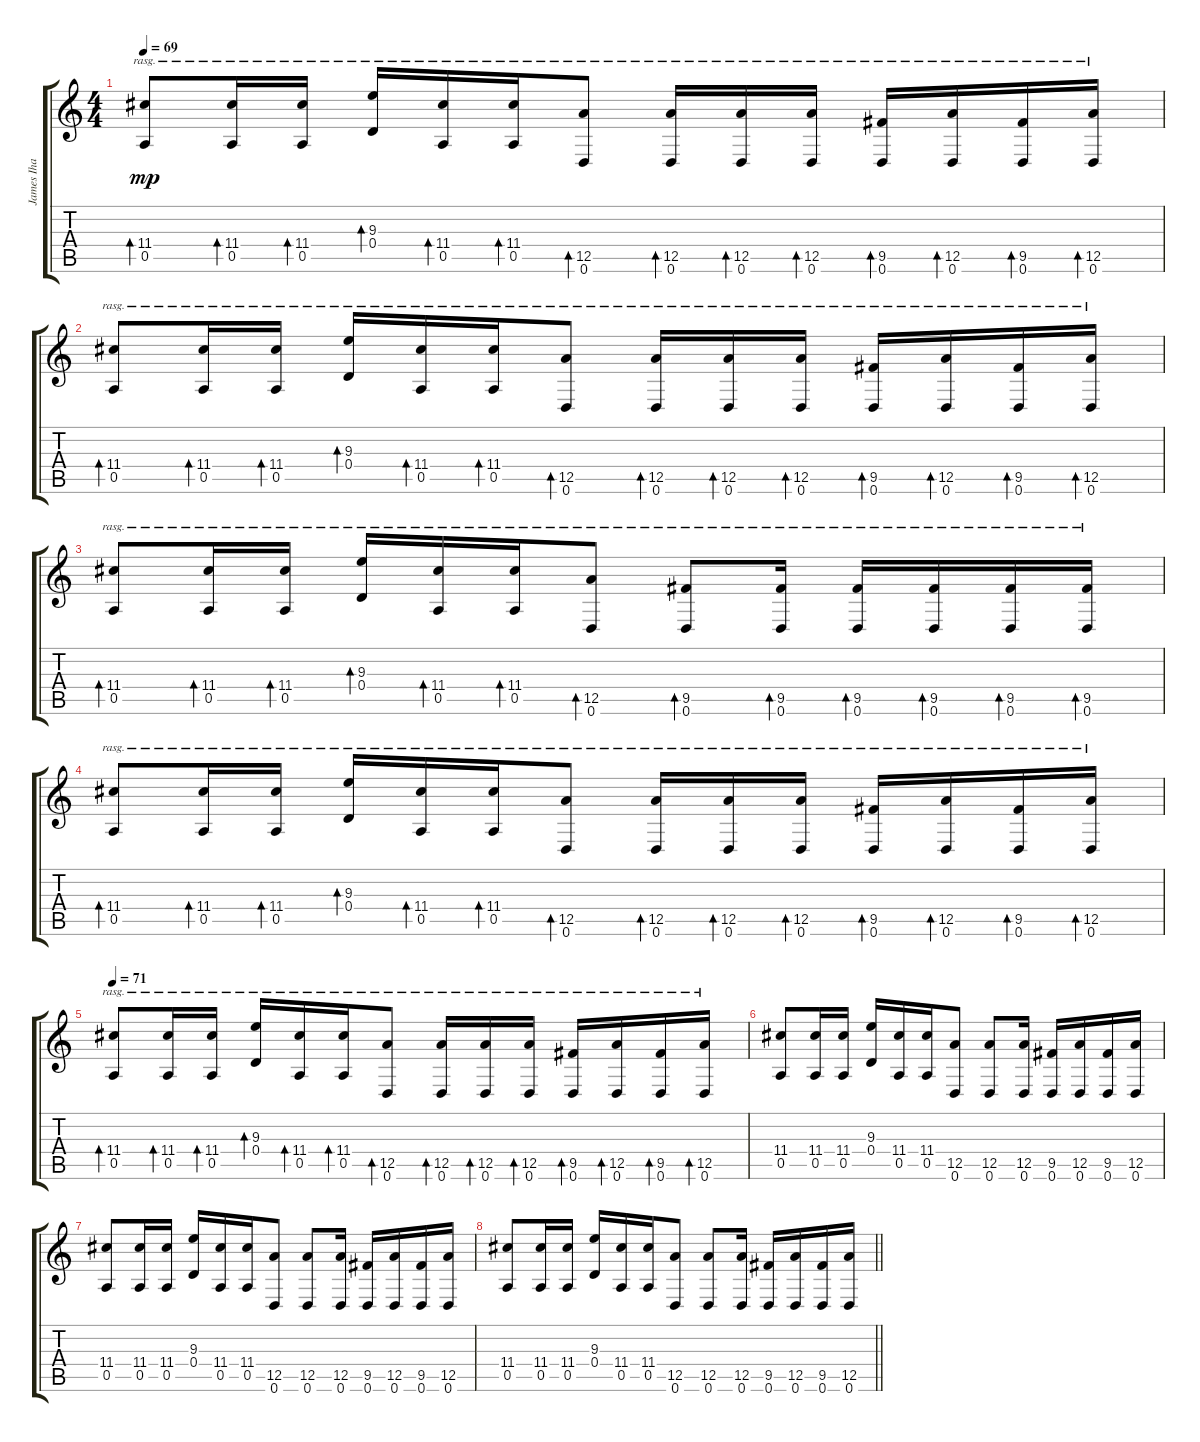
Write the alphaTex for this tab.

\track ("James Iha" "James Iha") {instrument distortionguitar}
\staff {score tabs}
\tuning (E4 B3 G3 D3 A2 D2) {hide}
\ts (4 4)
\tempo 69
\clef g2
\ks c
(11.4 0.5).8{bd 60 rasg ii dy mp instrument distortionguitar} (11.4 0.5).16{bd 60 rasg ii} (11.4 0.5).16{bd 60 rasg ii} (9.3 0.4).16{bd 60 rasg ii} (11.4 0.5).16{bd 60 rasg ii} (11.4 0.5).16{bd 60 rasg ii} (12.5 0.6).8{bd 60 rasg ii} (12.5 0.6).16{bd 60 rasg ii} (12.5 0.6).16{bd 60 rasg ii} (12.5 0.6).16{bd 60 rasg ii} (9.5 0.6).16{bd 60 rasg ii} (12.5 0.6).16{bd 60 rasg ii} (9.5 0.6).16{bd 60 rasg ii} (12.5 0.6).16{bd 60 rasg ii} |
(11.4 0.5).8{bd 60 rasg ii} (11.4 0.5).16{bd 60 rasg ii} (11.4 0.5).16{bd 60 rasg ii} (9.3 0.4).16{bd 60 rasg ii} (11.4 0.5).16{bd 60 rasg ii} (11.4 0.5).16{bd 60 rasg ii} (12.5 0.6).8{bd 60 rasg ii} (12.5 0.6).16{bd 60 rasg ii} (12.5 0.6).16{bd 60 rasg ii} (12.5 0.6).16{bd 60 rasg ii} (9.5 0.6).16{bd 60 rasg ii} (12.5 0.6).16{bd 60 rasg ii} (9.5 0.6).16{bd 60 rasg ii} (12.5 0.6).16{bd 60 rasg ii} |
(11.4 0.5).8{bd 60 rasg ii} (11.4 0.5).16{bd 60 rasg ii} (11.4 0.5).16{bd 60 rasg ii} (9.3 0.4).16{bd 60 rasg ii} (11.4 0.5).16{bd 60 rasg ii} (11.4 0.5).16{bd 60 rasg ii} (12.5 0.6).8{bd 60 rasg ii} (9.5 0.6).8{bd 60 rasg ii} (9.5 0.6).16{bd 60 rasg ii} (9.5 0.6).16{bd 60 rasg ii} (9.5 0.6).16{bd 60 rasg ii} (9.5 0.6).16{bd 60 rasg ii} (9.5 0.6).16{bd 60 rasg ii} |
(11.4 0.5).8{bd 60 rasg ii} (11.4 0.5).16{bd 60 rasg ii} (11.4 0.5).16{bd 60 rasg ii} (9.3 0.4).16{bd 60 rasg ii} (11.4 0.5).16{bd 60 rasg ii} (11.4 0.5).16{bd 60 rasg ii} (12.5 0.6).8{bd 60 rasg ii} (12.5 0.6).16{bd 60 rasg ii} (12.5 0.6).16{bd 60 rasg ii} (12.5 0.6).16{bd 60 rasg ii} (9.5 0.6).16{bd 60 rasg ii} (12.5 0.6).16{bd 60 rasg ii} (9.5 0.6).16{bd 60 rasg ii} (12.5 0.6).16{bd 60 rasg ii} |
\tempo 71
(11.4 0.5).8{bd 60 rasg ii} (11.4 0.5).16{bd 60 rasg ii} (11.4 0.5).16{bd 60 rasg ii} (9.3 0.4).16{bd 60 rasg ii} (11.4 0.5).16{bd 60 rasg ii} (11.4 0.5).16{bd 60 rasg ii} (12.5 0.6).8{bd 60 rasg ii} (12.5 0.6).16{bd 60 rasg ii} (12.5 0.6).16{bd 60 rasg ii} (12.5 0.6).16{bd 60 rasg ii} (9.5 0.6).16{bd 60 rasg ii} (12.5 0.6).16{bd 60 rasg ii} (9.5 0.6).16{bd 60 rasg ii} (12.5 0.6).16{bd 60 rasg ii} |
(11.4 0.5).8 (11.4 0.5).16 (11.4 0.5).16 (9.3 0.4).16 (11.4 0.5).16 (11.4 0.5).16 (12.5 0.6).8 (12.5 0.6).8 (12.5 0.6).16 (9.5 0.6).16 (12.5 0.6).16 (9.5 0.6).16 (12.5 0.6).16 |
(11.4 0.5).8 (11.4 0.5).16 (11.4 0.5).16 (9.3 0.4).16 (11.4 0.5).16 (11.4 0.5).16 (12.5 0.6).8 (12.5 0.6).8 (12.5 0.6).16 (9.5 0.6).16 (12.5 0.6).16 (9.5 0.6).16 (12.5 0.6).16 |
\barLineRight lightlight
(11.4 0.5).8 (11.4 0.5).16 (11.4 0.5).16 (9.3 0.4).16 (11.4 0.5).16 (11.4 0.5).16 (12.5 0.6).8 (12.5 0.6).8 (12.5 0.6).16 (9.5 0.6).16 (12.5 0.6).16 (9.5 0.6).16 (12.5 0.6).16
